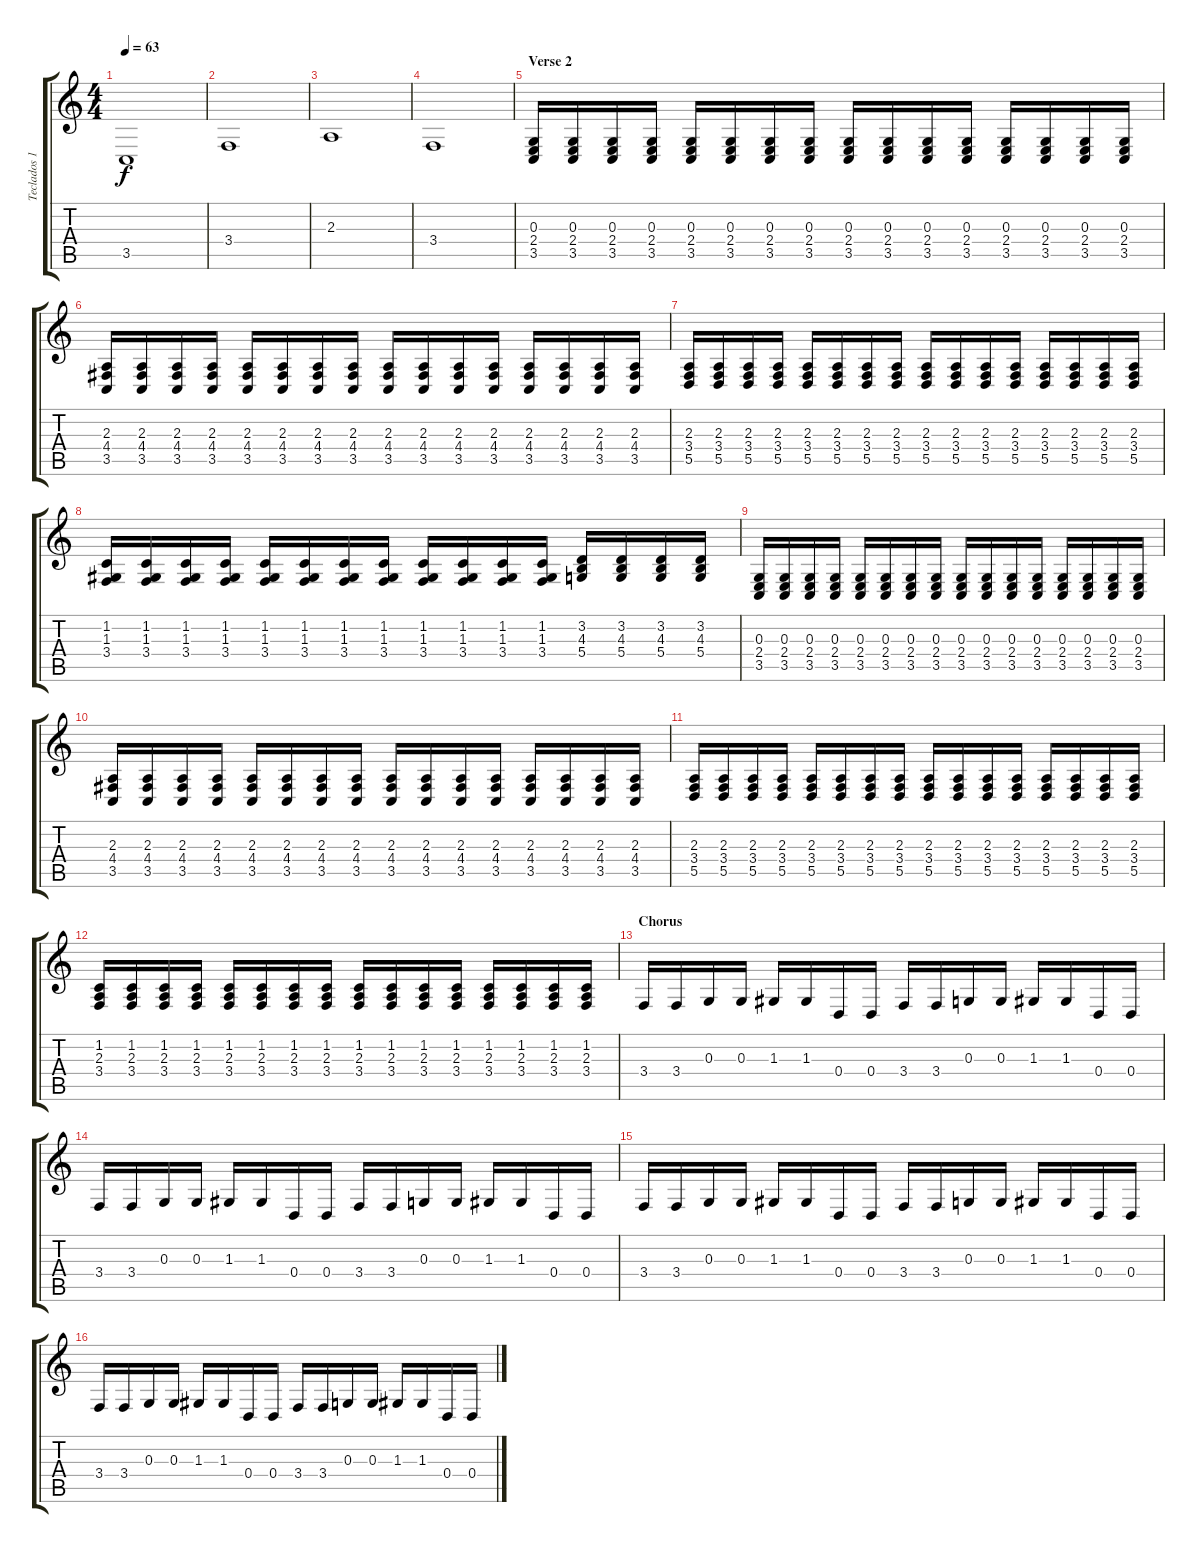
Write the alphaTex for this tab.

\track ("Teclados 1" "Teclados 1") {instrument lead1square}
\staff {score tabs}
\tuning (E4 B3 G3 D3 A2 E2) {hide}
\ts (4 4)
\tempo 63
\clef g2
\ks c
3.5.1{dy f} |
3.4.1 |
2.3.1 |
3.4.1 |
\section ("" "Verse 2")
(0.3 2.4 3.5).16 (0.3 2.4 3.5).16 (0.3 2.4 3.5).16 (0.3 2.4 3.5).16 (0.3 2.4 3.5).16 (0.3 2.4 3.5).16 (0.3 2.4 3.5).16 (0.3 2.4 3.5).16 (0.3 2.4 3.5).16 (0.3 2.4 3.5).16 (0.3 2.4 3.5).16 (0.3 2.4 3.5).16 (0.3 2.4 3.5).16 (0.3 2.4 3.5).16 (0.3 2.4 3.5).16 (0.3 2.4 3.5).16 |
(2.3 4.4 3.5).16 (2.3 4.4 3.5).16 (2.3 4.4 3.5).16 (2.3 4.4 3.5).16 (2.3 4.4 3.5).16 (2.3 4.4 3.5).16 (2.3 4.4 3.5).16 (2.3 4.4 3.5).16 (2.3 4.4 3.5).16 (2.3 4.4 3.5).16 (2.3 4.4 3.5).16 (2.3 4.4 3.5).16 (2.3 4.4 3.5).16 (2.3 4.4 3.5).16 (2.3 4.4 3.5).16 (2.3 4.4 3.5).16 |
(2.3 3.4 5.5).16 (2.3 3.4 5.5).16 (2.3 3.4 5.5).16 (2.3 3.4 5.5).16 (2.3 3.4 5.5).16 (2.3 3.4 5.5).16 (2.3 3.4 5.5).16 (2.3 3.4 5.5).16 (2.3 3.4 5.5).16 (2.3 3.4 5.5).16 (2.3 3.4 5.5).16 (2.3 3.4 5.5).16 (2.3 3.4 5.5).16 (2.3 3.4 5.5).16 (2.3 3.4 5.5).16 (2.3 3.4 5.5).16 |
(1.2 1.3 3.4).16 (1.2 1.3 3.4).16 (1.2 1.3 3.4).16 (1.2 1.3 3.4).16 (1.2 1.3 3.4).16 (1.2 1.3 3.4).16 (1.2 1.3 3.4).16 (1.2 1.3 3.4).16 (1.2 1.3 3.4).16 (1.2 1.3 3.4).16 (1.2 1.3 3.4).16 (1.2 1.3 3.4).16 (3.2 4.3 5.4).16 (3.2 4.3 5.4).16 (3.2 4.3 5.4).16 (3.2 4.3 5.4).16 |
(0.3 2.4 3.5).16 (0.3 2.4 3.5).16 (0.3 2.4 3.5).16 (0.3 2.4 3.5).16 (0.3 2.4 3.5).16 (0.3 2.4 3.5).16 (0.3 2.4 3.5).16 (0.3 2.4 3.5).16 (0.3 2.4 3.5).16 (0.3 2.4 3.5).16 (0.3 2.4 3.5).16 (0.3 2.4 3.5).16 (0.3 2.4 3.5).16 (0.3 2.4 3.5).16 (0.3 2.4 3.5).16 (0.3 2.4 3.5).16 |
(2.3 4.4 3.5).16 (2.3 4.4 3.5).16 (2.3 4.4 3.5).16 (2.3 4.4 3.5).16 (2.3 4.4 3.5).16 (2.3 4.4 3.5).16 (2.3 4.4 3.5).16 (2.3 4.4 3.5).16 (2.3 4.4 3.5).16 (2.3 4.4 3.5).16 (2.3 4.4 3.5).16 (2.3 4.4 3.5).16 (2.3 4.4 3.5).16 (2.3 4.4 3.5).16 (2.3 4.4 3.5).16 (2.3 4.4 3.5).16 |
(2.3 3.4 5.5).16 (2.3 3.4 5.5).16 (2.3 3.4 5.5).16 (2.3 3.4 5.5).16 (2.3 3.4 5.5).16 (2.3 3.4 5.5).16 (2.3 3.4 5.5).16 (2.3 3.4 5.5).16 (2.3 3.4 5.5).16 (2.3 3.4 5.5).16 (2.3 3.4 5.5).16 (2.3 3.4 5.5).16 (2.3 3.4 5.5).16 (2.3 3.4 5.5).16 (2.3 3.4 5.5).16 (2.3 3.4 5.5).16 |
(1.2 2.3 3.4).16 (1.2 2.3 3.4).16 (1.2 2.3 3.4).16 (1.2 2.3 3.4).16 (1.2 2.3 3.4).16 (1.2 2.3 3.4).16 (1.2 2.3 3.4).16 (1.2 2.3 3.4).16 (1.2 2.3 3.4).16 (1.2 2.3 3.4).16 (1.2 2.3 3.4).16 (1.2 2.3 3.4).16 (1.2 2.3 3.4).16 (1.2 2.3 3.4).16 (1.2 2.3 3.4).16 (1.2 2.3 3.4).16 |
\section ("" "Chorus")
3.4.16 3.4.16 0.3.16 0.3.16 1.3.16 1.3.16 0.4.16 0.4.16 3.4.16 3.4.16 0.3.16 0.3.16 1.3.16 1.3.16 0.4.16 0.4.16 |
3.4.16 3.4.16 0.3.16 0.3.16 1.3.16 1.3.16 0.4.16 0.4.16 3.4.16 3.4.16 0.3.16 0.3.16 1.3.16 1.3.16 0.4.16 0.4.16 |
3.4.16 3.4.16 0.3.16 0.3.16 1.3.16 1.3.16 0.4.16 0.4.16 3.4.16 3.4.16 0.3.16 0.3.16 1.3.16 1.3.16 0.4.16 0.4.16 |
3.4.16 3.4.16 0.3.16 0.3.16 1.3.16 1.3.16 0.4.16 0.4.16 3.4.16 3.4.16 0.3.16 0.3.16 1.3.16 1.3.16 0.4.16 0.4.16
